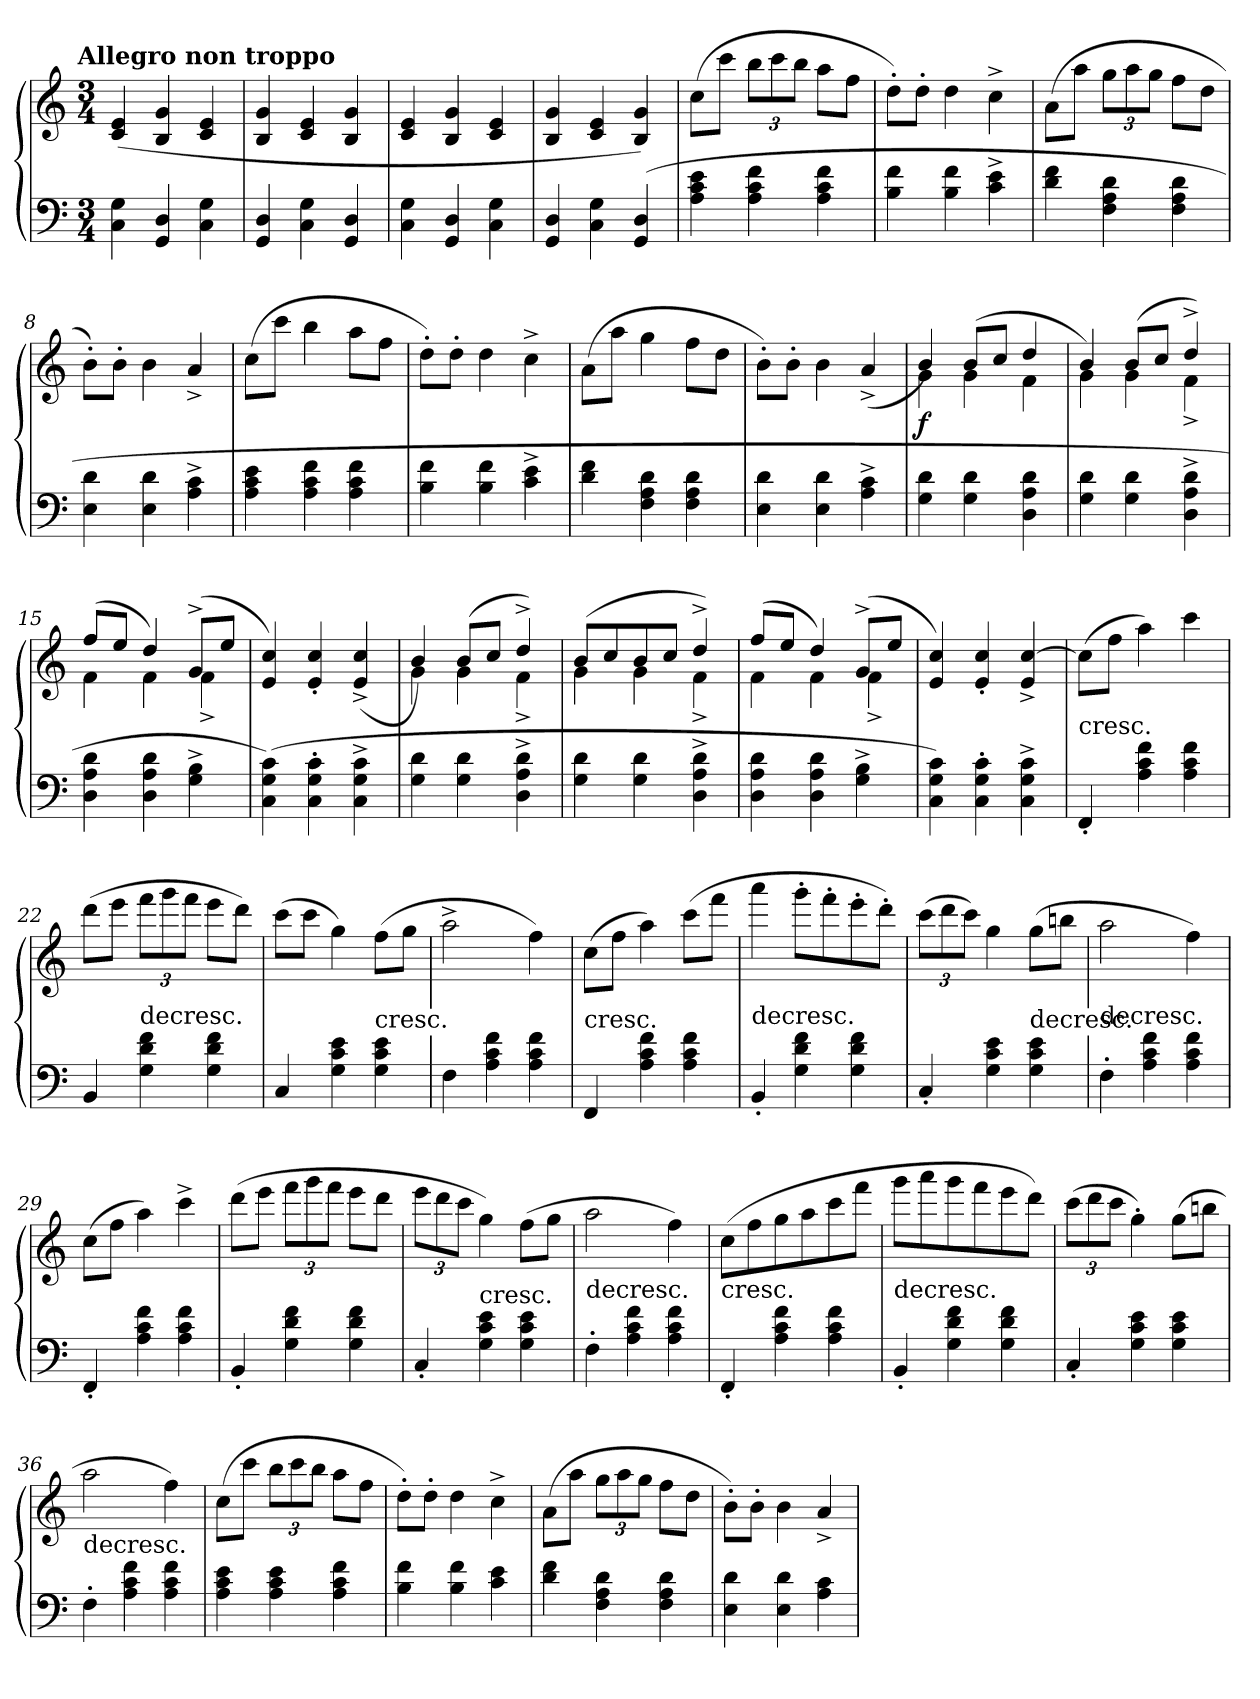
**kern	**kern	**dynam
*part1	*part1	*part1
*staff2	*staff1	*staff1/2
*clefF4	*clefG2	*
*k[]	*k[]	*
*C:	*C:	*
!!LO:TX:omd:t=Allegro non troppo
*M3/4	*M3/4	*
*MM192	*MM192	*
=1	=1	=1
4C\ 4G\	(4c/ 4e/	.
4GG/ 4D/	4B/ 4g/	.
4C\ 4G\	4c/ 4e/	.
=2	=2	=2
4GG/ 4D/	4B/ 4g/	.
4C\ 4G\	4c/ 4e/	.
4GG/ 4D/	4B/ 4g/	.
=3	=3	=3
4C\ 4G\	4c/ 4e/	.
4GG/ 4D/	4B/ 4g/	.
4C\ 4G\	4c/ 4e/	.
=4	=4	=4
4GG/ 4D/	4B/ 4g/	.
4C\ 4G\	4c/ 4e/	.
(4GG/ 4D/	4B/ 4g/)	.
=5	=5	=5
4A\ 4c\ 4e\	(8cc\L	.
.	8ccc\J	.
4A\ 4c\ 4f\	12bb\L	.
.	12ccc\	.
.	12bb\J	.
4A\ 4c\ 4f\	8aa\L	.
.	8ff\J	.
=6	=6	=6
4B\ 4f\	8dd'\L)	.
.	8dd'\J	.
4B\ 4f\	4dd\	.
4c^\ 4e^\	4cc^\	.
=7	=7	=7
4d\ 4f\	(8a\L	.
.	8aa\J	.
4F\ 4A\ 4d\	12gg\L	.
.	12aa\	.
.	12gg\J	.
4F\ 4A\ 4d\	8ff\L	.
.	8dd\J	.
=8	=8	=8
4E\ 4d\	8b'\L)	.
.	8b'\J	.
4E\ 4d\	4b\	.
4A^\ 4c^\	4a^/	.
=9	=9	=9
4A\ 4c\ 4e\	(8cc\L	.
.	8ccc\J	.
4A\ 4c\ 4f\	4bb\	.
4A\ 4c\ 4f\	8aa\L	.
.	8ff\J	.
=10	=10	=10
4B\ 4f\	8dd'\L)	.
.	8dd'\J	.
4B\ 4f\	4dd\	.
4c^\ 4e^\	4cc^\	.
=11	=11	=11
4d\ 4f\	(8a\L	.
.	8aa\J	.
4F\ 4A\ 4d\	4gg\	.
4F\ 4A\ 4d\	8ff\L	.
.	8dd\J	.
=12	=12	=12
4E\ 4d\	8b'\L)	.
.	8b'\J	.
4E\ 4d\	4b\	.
4A^\ 4c^\	(4a^/	.
=13	=13	=13
*	*^	*
4G\ 4d\	4b/)	4g\	f
4G\ 4d\	(8b/L	4g\	.
.	8cc/J	.	.
4D\ 4A\ 4d\	4dd/	4f\	.
=14	=14	=14	=14
4G\ 4d\	4b/)	4g\	.
4G\ 4d\	(8b/L	4g\	.
.	8cc/J	.	.
4D^\ 4A^\ 4d^\	4dd^/)	4f^\	.
=15	=15	=15	=15
4D\ 4A\ 4d\	(8ff/L	4f\	.
.	8ee/J	.	.
4D\ 4A\ 4d\	4dd/)	4f\	.
4G^\ 4B^\	(8g^/L	4f^\	.
.	8ee/J	.	.
*	*v	*v	*
=16	=16	=16
(4C\ 4G\ 4c\)	4e/ 4cc/)	.
4C'\ 4G'\ 4c'\	4e'/ 4cc'/	.
4C^\ 4G^\ 4c^\	(4e^/ 4cc^/	.
=17	=17	=17
*	*^	*
4G\ 4d\	4b/)	4g\	.
4G\ 4d\	(8b/L	4g\	.
.	8cc/J	.	.
4D^\ 4A^\ 4d^\	4dd^/)	4f^\	.
=18	=18	=18	=18
4G\ 4d\	(8b/L	4g\	.
.	8cc/	.	.
4G\ 4d\	8b/	4g\	.
.	8cc/J	.	.
4D^\ 4A^\ 4d^\	4dd^/)	4f^\	.
=19	=19	=19	=19
4D\ 4A\ 4d\	(8ff/L	4f\	.
.	8ee/J	.	.
4D\ 4A\ 4d\	4dd/)	4f\	.
4G^\ 4B^\	(8g^/L	4f^\	.
.	8ee/J	.	.
*	*v	*v	*
=20	=20	=20
4C\ 4G\ 4c\)	4e/ 4cc/)	.
4C'\ 4G'\ 4c'\	4e'/ 4cc'/	.
4C^\ 4G^\ 4c^\	4e^/ [4cc^/	.
=21	=21	=21
!	!LO:TX:c:t=cresc.	!
4FF'/	(8cc\L]	.
.	8ff\J	.
4A\ 4c\ 4f\	4aa\)	.
4A\ 4c\ 4f\	4ccc\	.
=22	=22	=22
4BB/	(8ddd\L	.
.	8eee\J	.
!	!LO:TX:c:t=decresc.	!
4G\ 4d\ 4f\	12fff\L	.
.	12ggg\	.
.	12fff\J	.
4G\ 4d\ 4f\	8eee\L	.
.	8ddd\J)	.
=23	=23	=23
4C/	(8ccc\L	.
.	8ccc\J	.
4G\ 4c\ 4e\	4gg\)	.
!	!LO:TX:c:t=cresc.	!
4G\ 4c\ 4e\	(8ff\L	.
.	8gg\J	.
=24	=24	=24
4F\	2aa^\	.
4A\ 4c\ 4f\	.	.
4A\ 4c\ 4f\	4ff\)	.
=25	=25	=25
!	!LO:TX:c:t=cresc.	!
4FF/	(8cc\L	.
.	8ff\J	.
4A\ 4c\ 4f\	4aa\)	.
4A\ 4c\ 4f\	(8ccc\L	.
.	8fff\J	.
=26	=26	=26
!	!LO:TX:c:t=decresc.	!
4BB'/	4aaa\	.
4G\ 4d\ 4f\	8ggg'\L	.
.	8fff'\	.
4G\ 4d\ 4f\	8eee'\	.
.	8ddd'\J)	.
=27	=27	=27
4C'/	(12ccc\L	.
.	12ddd\	.
.	12ccc\J)	.
4G\ 4c\ 4e\	4gg\	.
!	!LO:TX:c:t=decresc.	!
4G\ 4c\ 4e\	(8gg\L	.
.	8bbn\J	.
=28	=28	=28
!	!LO:TX:c:t=decresc.	!
4F'\	2aa\	.
4A\ 4c\ 4f\	.	.
4A\ 4c\ 4f\	4ff\)	.
=29	=29	=29
4FF'/	(8cc\L	.
.	8ff\J	.
4A\ 4c\ 4f\	4aa\)	.
4A\ 4c\ 4f\	4ccc^\	.
=30	=30	=30
4BB'/	(8ddd\L	.
.	8eee\J	.
4G\ 4d\ 4f\	12fff\L	.
.	12ggg\	.
.	12fff\J	.
4G\ 4d\ 4f\	8eee\L	.
.	8ddd\J	.
=31	=31	=31
4C'/	12eee\L	.
.	12ddd\	.
.	12ccc\J	.
!	!LO:TX:c:t=cresc.	!
4G\ 4c\ 4e\	4gg\)	.
4G\ 4c\ 4e\	(8ff\L	.
.	8gg\J	.
=32	=32	=32
!	!LO:TX:c:t=decresc.	!
4F'\	2aa\	.
4A\ 4c\ 4f\	.	.
4A\ 4c\ 4f\	4ff\)	.
=33	=33	=33
!	!LO:TX:c:t=cresc.	!
4FF'/	(8cc\L	.
.	8ff\	.
4A\ 4c\ 4f\	8gg\	.
.	8aa\	.
4A\ 4c\ 4f\	8ccc\	.
.	8fff\J	.
=34	=34	=34
!	!LO:TX:c:t=decresc.	!
4BB'/	8ggg\L	.
.	8aaa\	.
4G\ 4d\ 4f\	8ggg\	.
.	8fff\	.
4G\ 4d\ 4f\	8eee\	.
.	8ddd\J)	.
=35	=35	=35
4C'/	(12ccc\L	.
.	12ddd\	.
.	12ccc\J	.
4G\ 4c\ 4e\	4gg'\)	.
4G\ 4c\ 4e\	(8gg\L	.
.	8bbn\J	.
=36	=36	=36
!	!LO:TX:c:t=decresc.	!
4F'\	2aa\	.
4A\ 4c\ 4f\	.	.
4A\ 4c\ 4f\	4ff\)	.
=37	=37	=37
4A\ 4c\ 4e\	(8cc\L	.
.	8ccc\J	.
4A\ 4c\ 4e\	12bb\L	.
.	12ccc\	.
.	12bb\J	.
4A\ 4c\ 4f\	8aa\L	.
.	8ff\J	.
=38	=38	=38
4B\ 4f\	8dd'\L)	.
.	8dd'\J	.
4B\ 4f\	4dd\	.
4c\ 4e\	4cc^\	.
=39	=39	=39
4d\ 4f\	(8a\L	.
.	8aa\J	.
4F\ 4A\ 4d\	12gg\L	.
.	12aa\	.
.	12gg\J	.
4F\ 4A\ 4d\	8ff\L	.
.	8dd\J	.
=40	=40	=40
4E\ 4d\	8b'\L)	.
.	8b'\J	.
4E\ 4d\	4b\	.
4A\ 4c\	4a^/	.
=	=	=
*-	*-	*-
